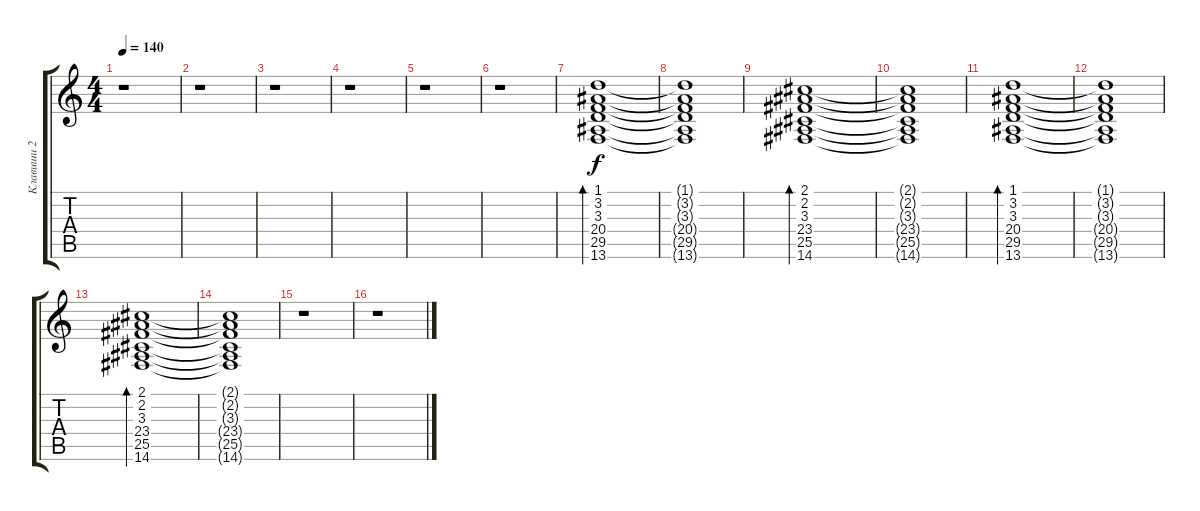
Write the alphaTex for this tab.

\track ("Клавиши 2" "Клавиши 2") {instrument pad1newage}
\staff {score tabs}
\tuning (E4 B3 G3 D3 A2 E2) {hide}
\ts (4 4)
\tempo 140
\clef g2
\ks c
r.1{dy f} |
r.1 |
r.1 |
r.1 |
r.1 |
r.1 |
(1.1 3.2 3.3 20.4 29.5 13.6).1{bd 120 volume 16 instrument acousticgrandpiano} |
(1.1{t} 3.2{t} 3.3{t} 20.4{t} 29.5{t} 13.6{t}).1 |
(2.1 2.2 3.3 23.4 25.5 14.6).1{bd 120} |
(2.1{t} 2.2{t} 3.3{t} 23.4{t} 25.5{t} 14.6{t}).1 |
(1.1 3.2 3.3 20.4 29.5 13.6).1{bd 120} |
(1.1{t} 3.2{t} 3.3{t} 20.4{t} 29.5{t} 13.6{t}).1 |
(2.1 2.2 3.3 23.4 25.5 14.6).1{bd 120} |
(2.1{t} 2.2{t} 3.3{t} 23.4{t} 25.5{t} 14.6{t}).1 |
r.1 |
r.1
